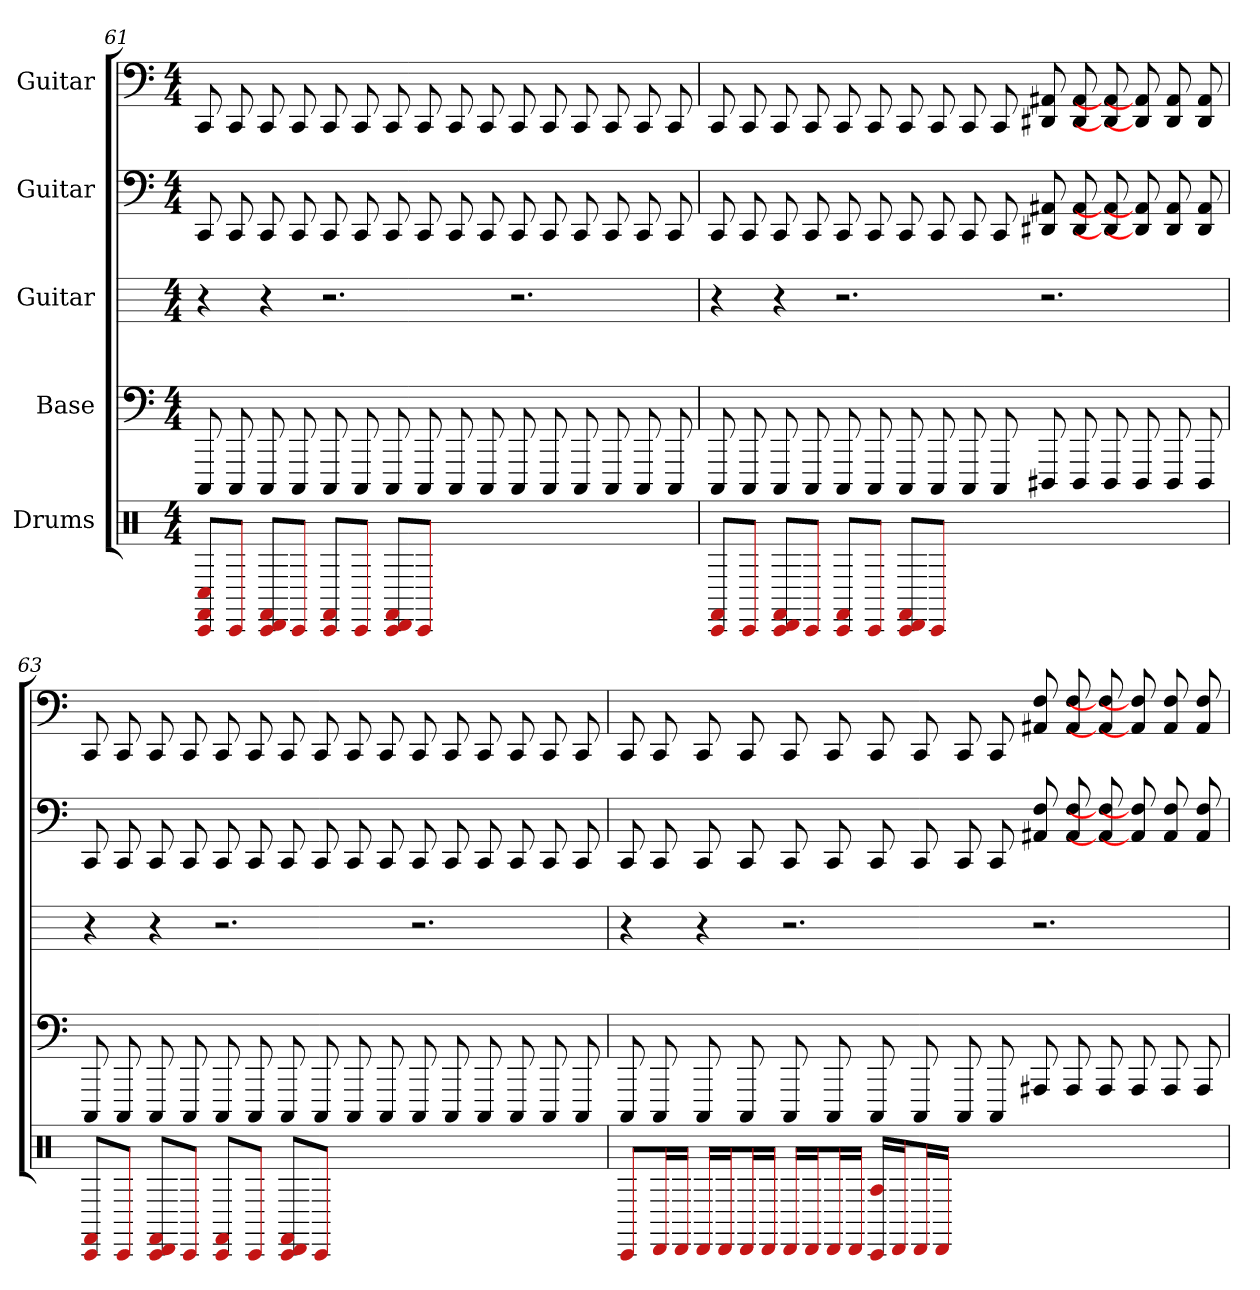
**kern	**kern	**kern	**kern	**kern
*part5	*part4	*part3	*part2	*part1
*staff5	*staff4	*staff3	*staff2	*staff1
*I"Drums	*I"Base	*I"Guitar	*I"Guitar	*I"Guitar
*clefX	*	*	*	*
*k[]	*k[]	*k[]	*k[]	*k[]
*M4/4	*M4/4	*M4/4	*M4/4	*M4/4
=61	=61	=61	=61	=61
8C#/ 8FF/ 8CC/L	8CCC	4r	8CC	8CC
8CC/J	8CCC	.	8CC	8CC
8FF/ 8DD/ 8CC/L	8CCC	4r	8CC	8CC
8CC/J	8CCC	.	8CC	8CC
8FF/ 8CC/L	8CCC	2.r	8CC	8CC
8CC/J	8CCC	.	8CC	8CC
8FF/ 8DD/ 8CC/L	8CCC	.	8CC	8CC
8CC/J	8CCC	.	8CC	8CC
1ryy	8CCC	.	8CC	8CC
.	8CCC	.	8CC	8CC
.	8CCC	2.r	8CC	8CC
.	8CCC	.	8CC	8CC
.	8CCC	.	8CC	8CC
.	8CCC	.	8CC	8CC
.	8CCC	.	8CC	8CC
.	8CCC	.	8CC	8CC
=62	=62	=62	=62	=62
8FF/ 8CC/L	8CCC	4r	8CC	8CC
8CC/J	8CCC	.	8CC	8CC
8FF/ 8DD/ 8CC/L	8CCC	4r	8CC	8CC
8CC/J	8CCC	.	8CC	8CC
8FF/ 8CC/L	8CCC	2.r	8CC	8CC
8CC/J	8CCC	.	8CC	8CC
8FF/ 8DD/ 8CC/L	8CCC	.	8CC	8CC
8CC/J	8CCC	.	8CC	8CC
1ryy	8CCC	.	8CC	8CC
.	8CCC	.	8CC	8CC
.	8DDD#	2.r	8AA# 8DD#	8AA# 8DD#
.	8DDD#	.	8AA# 8DD#	8AA# 8DD#
.	8DDD#	.	8AA#] 8DD#]	8AA#] 8DD#]
.	8DDD#	.	8AA#] 8DD#]	8AA#] 8DD#]
.	8DDD#	.	8AA# 8DD#	8AA# 8DD#
.	8DDD#	.	8AA# 8DD#	8AA# 8DD#
=63	=63	=63	=63	=63
8FF/ 8CC/L	8CCC	4r	8CC	8CC
8CC/J	8CCC	.	8CC	8CC
8FF/ 8DD/ 8CC/L	8CCC	4r	8CC	8CC
8CC/J	8CCC	.	8CC	8CC
8FF/ 8CC/L	8CCC	2.r	8CC	8CC
8CC/J	8CCC	.	8CC	8CC
8FF/ 8DD/ 8CC/L	8CCC	.	8CC	8CC
8CC/J	8CCC	.	8CC	8CC
1ryy	8CCC	.	8CC	8CC
.	8CCC	.	8CC	8CC
.	8CCC	2.r	8CC	8CC
.	8CCC	.	8CC	8CC
.	8CCC	.	8CC	8CC
.	8CCC	.	8CC	8CC
.	8CCC	.	8CC	8CC
.	8CCC	.	8CC	8CC
=64	=64	=64	=64	=64
8CC/L	8CCC	4r	8CC	8CC
16DD/L	8CCC	.	8CC	8CC
16DD/JJ	.	.	.	.
16DD/LL	8CCC	4r	8CC	8CC
16DD/J	.	.	.	.
16DD/L	8CCC	.	8CC	8CC
16DD/JJ	.	.	.	.
16DD/LL	8CCC	2.r	8CC	8CC
16DD/J	.	.	.	.
16DD/L	8CCC	.	8CC	8CC
16DD/JJ	.	.	.	.
16A/ 16CC/LL	8CCC	.	8CC	8CC
16DD/J	.	.	.	.
16DD/L	8CCC	.	8CC	8CC
16DD/JJ	.	.	.	.
1ryy	8CCC	.	8CC	8CC
.	8CCC	.	8CC	8CC
.	8AAA#	2.r	8F 8AA#	8F 8AA#
.	8AAA#	.	8F 8AA#	8F 8AA#
.	8AAA#	.	8F] 8AA#]	8F] 8AA#]
.	8AAA#	.	8F] 8AA#]	8F] 8AA#]
.	8AAA#	.	8F 8AA#	8F 8AA#
.	8AAA#	.	8F 8AA#	8F 8AA#
=	=	=	=	=
*-	*-	*-	*-	*-
